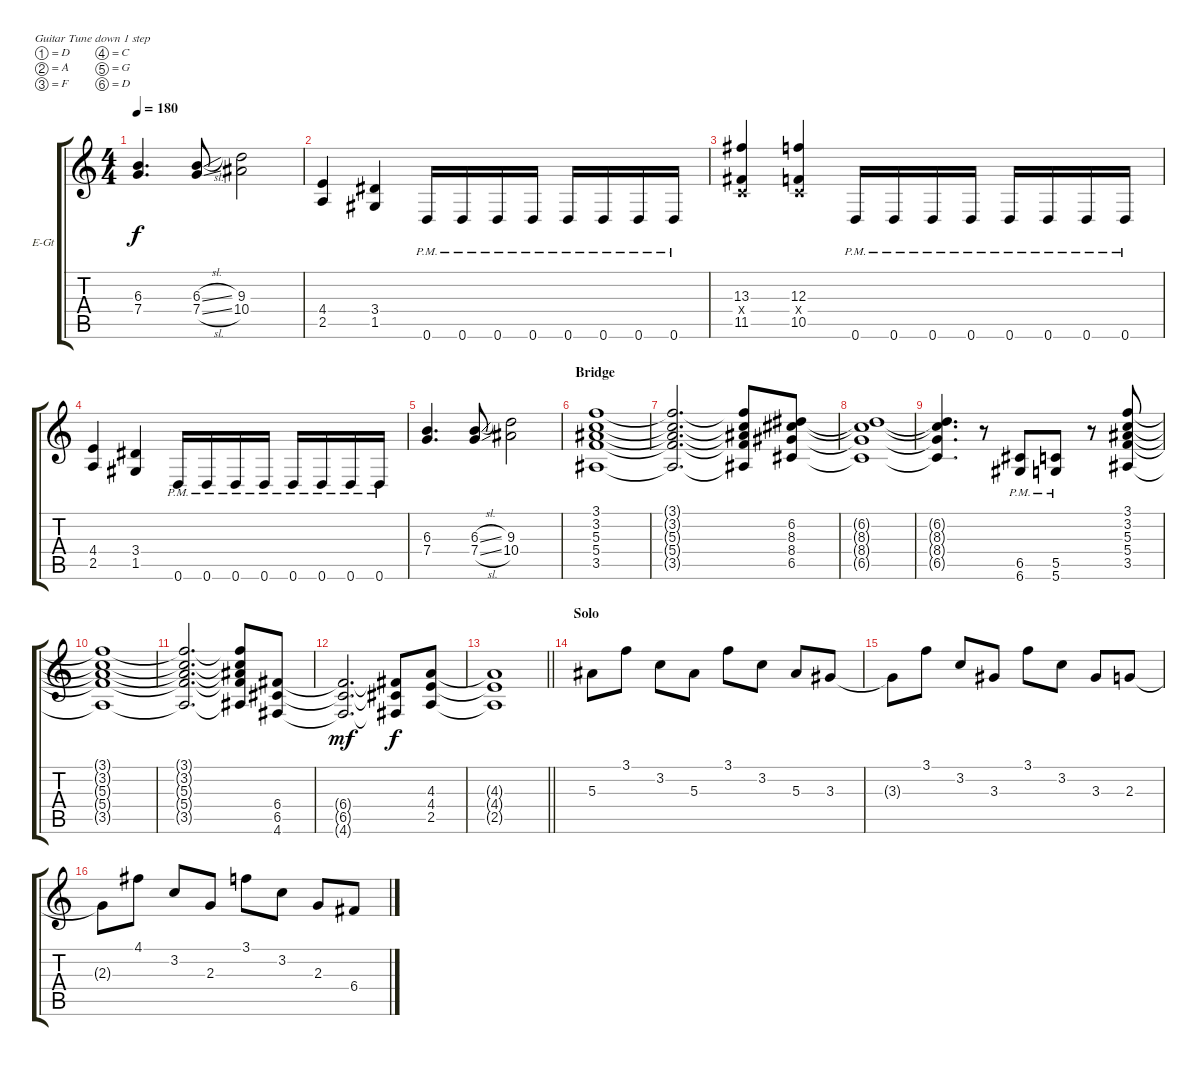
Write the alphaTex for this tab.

\bracketExtendMode groupsimilarinstruments
\firstSystemTrackNameOrientation horizontal
\otherSystemsTrackNameOrientation horizontal
\track ("Guitar 2" "E-Gt") {instrument distortionguitar}
\staff {score tabs}
\tuning (D4 A3 F3 C3 G2 D2)
\ts (4 4)
\tempo 180
\clef g2
\ks c
(7.4 6.3).4{d dy f} (7.4{sl} 6.3{sl}).8 (10.4 9.3).2 |
(2.5 4.4).4 (1.5 3.4).4 0.6{pm}.16 0.6{pm}.16 0.6{pm}.16 0.6{pm}.16 0.6{pm}.16 0.6{pm}.16 0.6{pm}.16 0.6{pm}.16 |
(13.3 11.5 0.4{x}).4 (12.3 10.5 0.4{x}).4 0.6{pm}.16 0.6{pm}.16 0.6{pm}.16 0.6{pm}.16 0.6{pm}.16 0.6{pm}.16 0.6{pm}.16 0.6{pm}.16 |
(2.5 4.4).4 (1.5 3.4).4 0.6{pm}.16 0.6{pm}.16 0.6{pm}.16 0.6{pm}.16 0.6{pm}.16 0.6{pm}.16 0.6{pm}.16 0.6{pm}.16 |
(7.4 6.3).4{d} (7.4{sl} 6.3{sl}).8 (10.4 9.3).2 |
\section ("" "Bridge")
(3.1 3.2 5.3 5.4 3.5).1 |
(3.1{t} 3.2{t} 5.3{t} 5.4{t} 3.5{t}).2{d} (3.1{t} 3.2{t} 5.3{t} 5.4{t} 3.5{t}).8 (6.2 8.3 8.4 6.5).8 |
(6.2{t} 8.3{t} 8.4{t} 6.5{t}).1 |
(6.2{t} 8.3{t} 8.4{t} 6.5{t}).4{d} r.8 (6.6{pm} 6.5{pm}).8 (5.6{pm} 5.5{pm}).8 r.8 (3.1 3.2 5.3 5.4 3.5).8 |
(3.1{t} 3.2{t} 5.3{t} 5.4{t} 3.5{t}).1 |
(3.1{t} 3.2{t} 5.3{t} 5.4{t} 3.5{t}).2{d} (3.1{t} 3.2{t} 5.3{t} 5.4{t} 3.5{t}).8 (6.4 6.5 4.6).8 |
(6.4{t} 6.5{t} 4.6{t}).2{d dy mf} (6.4{t} 6.5{t} 4.6{t}).8{dy f} (4.3 4.4 2.5).8 |
\barLineRight lightlight
(4.3{t} 4.4{t} 2.5{t}).1 |
\section ("" "Solo")
5.3.8 3.1.8 3.2.8 5.3.8 3.1.8 3.2.8 5.3.8 3.3.8 |
3.3{t}.8 3.1.8 3.2.8 3.3.8 3.1.8 3.2.8 3.3.8 2.3.8 |
2.3{t}.8 4.1.8 3.2.8 2.3.8 3.1.8 3.2.8 2.3.8 6.4.8
